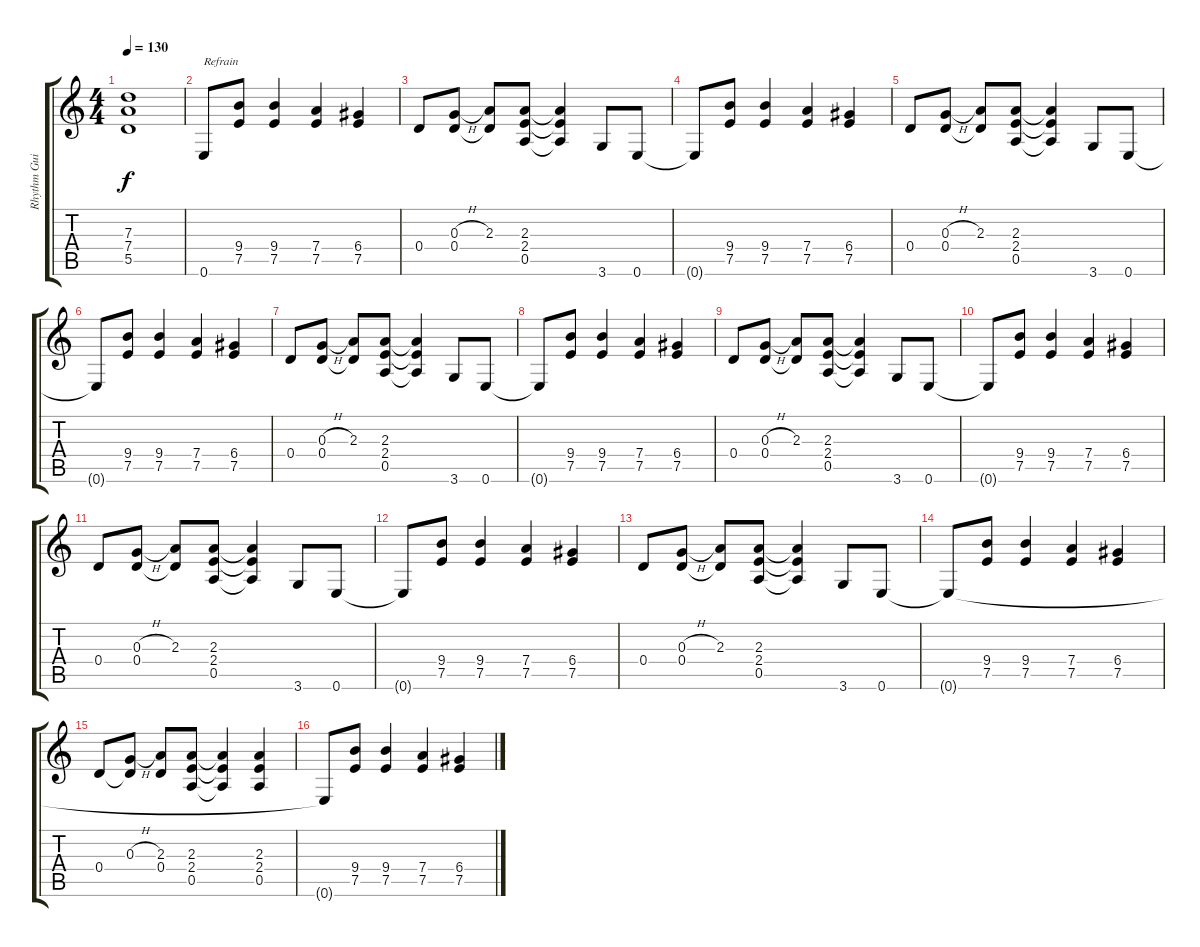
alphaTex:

\track ("Rhythm Guitar" "Rhythm Gui") {instrument distortionguitar}
\staff {score tabs}
\tuning (E4 B3 G3 D3 A2 E2) {hide}
\ts (4 4)
\tempo 130
\clef g2
\ks c
(7.3{t} 7.4{t} 5.5{t}).1{dy f} |
0.6.8{txt "Refrain"} (9.4 7.5).8 (9.4 7.5).4 (7.4 7.5).4 (6.4 7.5).4 |
0.4.8 (0.3{h} 0.4).8 (2.3 0.4{t}).8 (2.3 2.4 0.5).8 (2.3{t} 2.4{t} 0.5{t}).4 3.6.8 0.6.8 |
0.6{t}.8 (9.4 7.5).8 (9.4 7.5).4 (7.4 7.5).4 (6.4 7.5).4 |
0.4.8 (0.3{h} 0.4).8 (2.3 0.4{t}).8 (2.3 2.4 0.5).8 (2.3{t} 2.4{t} 0.5{t}).4 3.6.8 0.6.8 |
0.6{t}.8 (9.4 7.5).8 (9.4 7.5).4 (7.4 7.5).4 (6.4 7.5).4 |
0.4.8 (0.3{h} 0.4).8 (2.3 0.4{t}).8 (2.3 2.4 0.5).8 (2.3{t} 2.4{t} 0.5{t}).4 3.6.8 0.6.8 |
0.6{t}.8 (9.4 7.5).8 (9.4 7.5).4 (7.4 7.5).4 (6.4 7.5).4 |
0.4.8 (0.3{h} 0.4).8 (2.3 0.4{t}).8 (2.3 2.4 0.5).8 (2.3{t} 2.4{t} 0.5{t}).4 3.6.8 0.6.8 |
0.6{t}.8 (9.4 7.5).8 (9.4 7.5).4 (7.4 7.5).4 (6.4 7.5).4 |
0.4.8 (0.3{h} 0.4).8 (2.3 0.4{t}).8 (2.3 2.4 0.5).8 (2.3{t} 2.4{t} 0.5{t}).4 3.6.8 0.6.8 |
0.6{t}.8 (9.4 7.5).8 (9.4 7.5).4 (7.4 7.5).4 (6.4 7.5).4 |
0.4.8 (0.3{h} 0.4).8 (2.3 0.4{t}).8 (2.3 2.4 0.5).8 (2.3{t} 2.4{t} 0.5{t}).4 3.6.8 0.6.8 |
0.6{t}.8 (9.4 7.5).8 (9.4 7.5).4 (7.4 7.5).4 (6.4 7.5).4 |
0.4.8 (0.3{h} 0.4{t}).8 (2.3 0.4).8 (2.3 2.4 0.5).8 (2.3{t} 2.4{t} 0.5{t}).4 (2.3 2.4 0.5).4 |
0.6{t}.8 (9.4 7.5).8 (9.4 7.5).4 (7.4 7.5).4 (6.4 7.5).4
